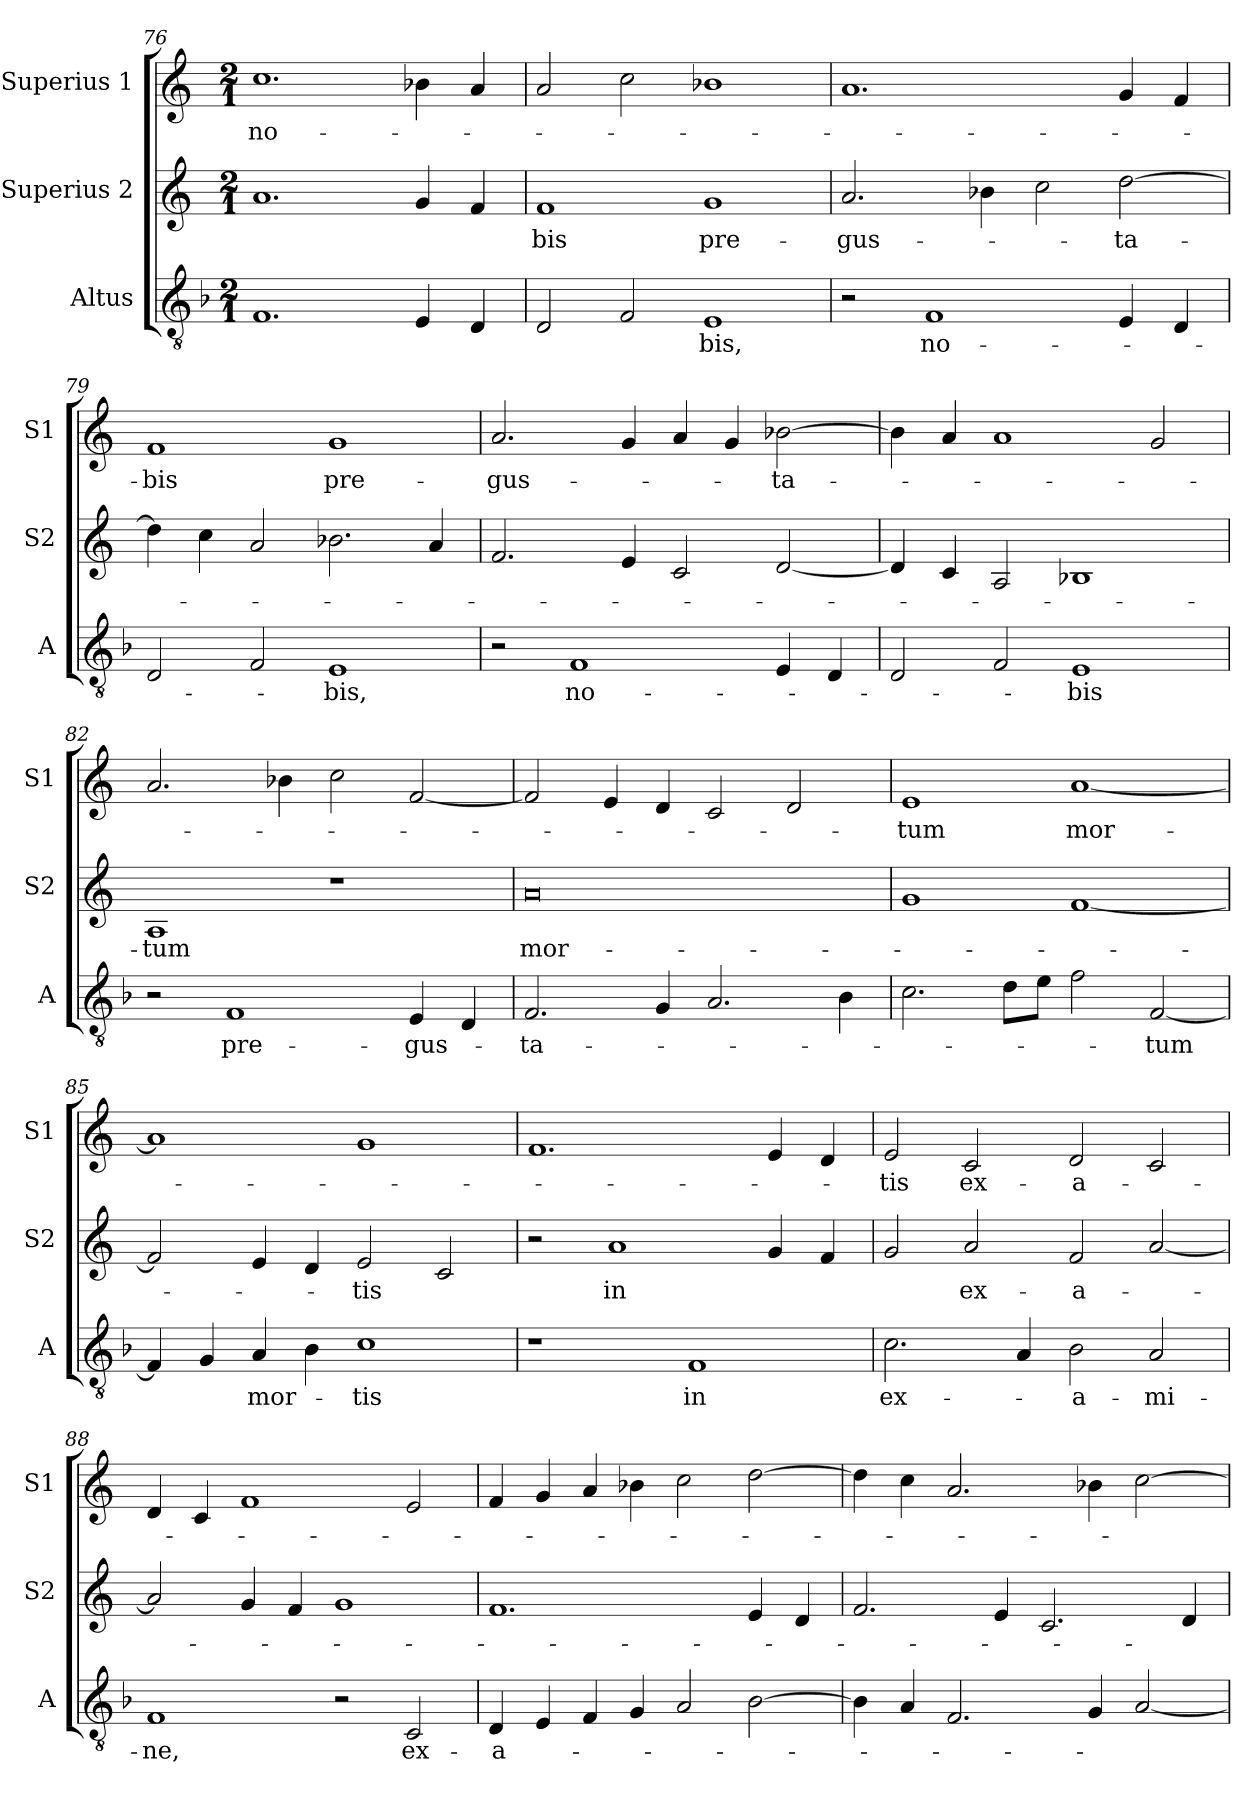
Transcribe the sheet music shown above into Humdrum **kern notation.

**kern	**text	**kern	**text	**kern	**text
*part3	*part3	*part2	*part2	*part1	*part1
*staff3	*staff3	*staff2	*staff2	*staff1	*staff1
*I"Altus	*	*I"Superius 2	*	*I"Superius 1	*
*I'A	*	*I'S2	*	*I'S1	*
*clefGv2	*	*clefG2	*	*clefG2	*
*k[b-]	*	*k[]	*	*k[]	*
*M2/1	*	*M2/1	*	*M2/1	*
=76	=76	=76	=76	=76	=76
1.F	.	1.a	.	1.cc	no-
4E/	.	4g/	.	4b-X\	.
4D/	.	4f/	.	4a/	.
=77	=77	=77	=77	=77	=77
2D/	.	1f	-bis	2a/	.
2F/	.	.	.	2cc\	.
1E	-bis,	1g	pre-	1b-X	.
=78	=78	=78	=78	=78	=78
2r	.	2.a/	-gus-	1.a	.
1F	no-	.	.	.	.
.	.	4b-X\	.	.	.
.	.	2cc\	.	.	.
4E/	.	[2dd\	-ta-	4g/	.
4D/	.	.	.	4f/	.
=79	=79	=79	=79	=79	=79
2D/	.	4dd\]	.	1f	bis
.	.	4cc\	.	.	.
2F/	.	2a/	.	.	.
1E	-bis,	2.b-X\	.	1g	pre-
.	.	4a/	.	.	.
=80	=80	=80	=80	=80	=80
2r	.	2.f/	.	2.a/	-gus-
1F	no-	.	.	.	.
.	.	4e/	.	4g/	.
.	.	2c/	.	4a/	.
.	.	.	.	4g/	.
4E/	.	[2d/	.	[2b-X\	-ta-
4D/	.	.	.	.	.
=81	=81	=81	=81	=81	=81
2D/	.	4d/]	.	4b-\]	.
.	.	4c/	.	4a/	.
2F/	.	2A/	.	1a	.
1E	bis	1B-X	.	.	.
.	.	.	.	2g/	.
=82	=82	=82	=82	=82	=82
2r	.	1A	-tum	2.a/	.
1F	pre-	.	.	.	.
.	.	.	.	4b-X\	.
.	.	1r	.	2cc\	.
4E/	-gus-	.	.	[2f/	.
4D/	.	.	.	.	.
=83	=83	=83	=83	=83	=83
2.F/	-ta-	0a	mor-	2f/]	.
.	.	.	.	4e/	.
4G/	.	.	.	4d/	.
2.A/	.	.	.	2c/	.
.	.	.	.	2d/	.
4B-\	.	.	.	.	.
=84	=84	=84	=84	=84	=84
2.c\	.	1g	.	1e	-tum
8d\L	.	.	.	.	.
8e\J	.	.	.	.	.
2f\	.	[1f	.	[1a	mor-
[2F/	-tum	.	.	.	.
=85	=85	=85	=85	=85	=85
4F/]	.	2f/]	.	1a]	.
4G/	.	.	.	.	.
4A/	mor-	4e/	.	.	.
4B-\	.	4d/	.	.	.
1c	-tis	2e/	-tis	1g	.
.	.	2c/	.	.	.
=86	=86	=86	=86	=86	=86
1r	.	2r	.	1.f	.
.	.	1a	in	.	.
1F	in	.	.	.	.
.	.	4g/	.	4e/	.
.	.	4f/	.	4d/	.
=87	=87	=87	=87	=87	=87
2.c\	ex-	2g/	.	2e/	-tis
.	.	2a/	ex-	2c/	ex-
4A/	.	.	.	.	.
2B-\	-a-	2f/	-a-	2d/	-a-
2A/	-mi-	[2a/	.	2c/	.
=88	=88	=88	=88	=88	=88
1F	-ne,	2a/]	.	4d/	.
.	.	.	.	4c/	.
.	.	4g/	.	1f	.
.	.	4f/	.	.	.
2r	.	1g	.	.	.
2C/	ex-	.	.	2e/	.
=89	=89	=89	=89	=89	=89
4D/	-a-	1.f	.	4f/	.
4E/	.	.	.	4g/	.
4F/	.	.	.	4a/	.
4G/	.	.	.	4b-X\	.
2A/	.	.	.	2cc\	.
[2B-\	.	4e/	.	[2dd\	.
.	.	4d/	.	.	.
=90	=90	=90	=90	=90	=90
4B-\]	.	2.f/	.	4dd\]	.
4A/	.	.	.	4cc\	.
2.F/	.	.	.	2.a/	.
.	.	4e/	.	.	.
.	.	2.c/	.	.	.
4G/	.	.	.	4b-X\	.
[2A/	.	.	.	[2cc\	.
.	.	4d/	.	.	.
=	=	=	=	=	=
*-	*-	*-	*-	*-	*-
